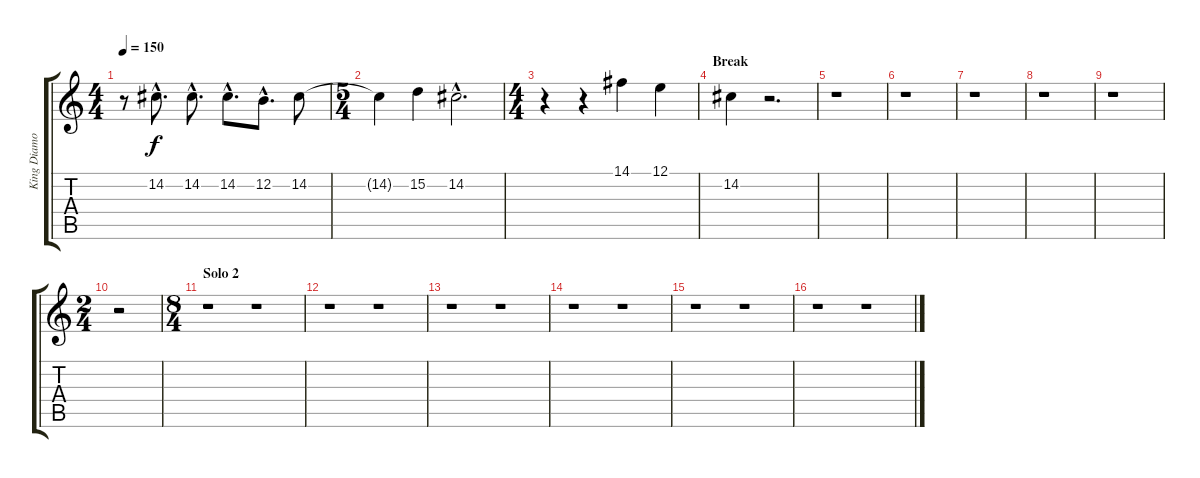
\track ("King Diamond - Voice" "King Diamo") {instrument cello}
\staff {score tabs}
\tuning (E4 B3 G3 D3 A2 E2) {hide}
\ts (4 4)
\tempo 150
\clef g2
\ks c
r.8{dy f} 14.2{hac}.8{d} 14.2{hac}.8{d} 14.2{hac}.8{d} 12.2{hac}.8{d} 14.2.8 |
\ts (5 4)
14.2{t}.4 15.2.4 14.2{hac}.2{d} |
\ts (4 4)
r.4 r.4 14.1.4 12.1.4 |
\section ("" "Break")
14.2.4 r.2{d} |
r.1 |
r.1 |
r.1 |
r.1 |
r.1 |
\ts (2 4)
r.2 |
\ts (8 4)
\section ("" "Solo 2")
r.1 r.1 |
r.1 r.1 |
r.1 r.1 |
r.1 r.1 |
\section ("" "")
r.1 r.1 |
r.1 r.1
